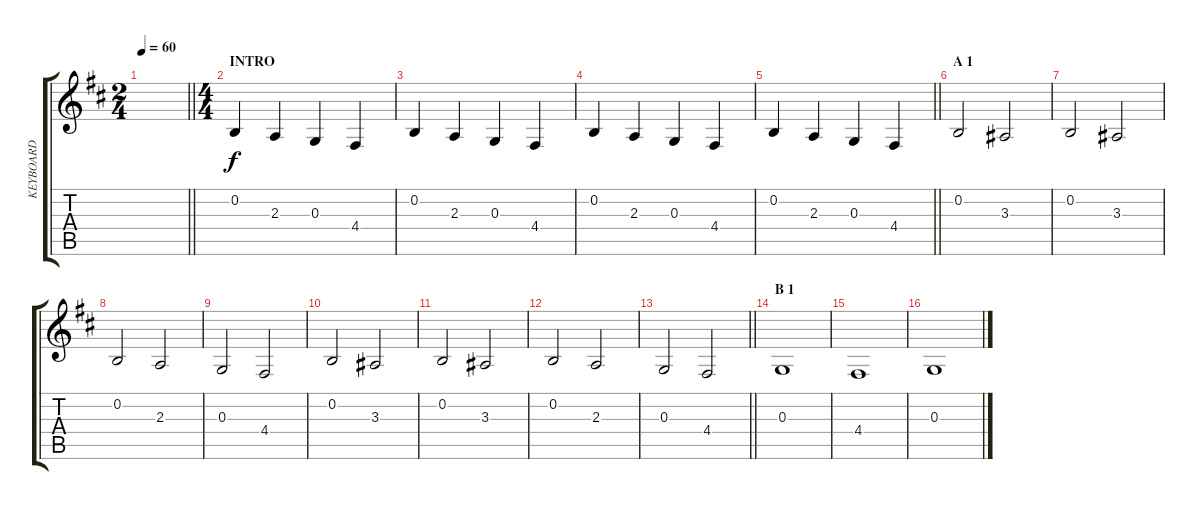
\track ("KEYBOARD" "KEYBOARD") {instrument synthstrings1}
\staff {score tabs}
\tuning (E4 B3 G3 D3 A2 E2) {hide}
\ts (2 4)
\tempo 60
\clef g2
\barLineRight lightlight
\ks d
|
\ts (4 4)
\section ("" "INTRO")
0.2.4 2.3.4 0.3.4 4.4.4 |
0.2.4 2.3.4 0.3.4 4.4.4 |
0.2.4 2.3.4 0.3.4 4.4.4 |
\barLineRight lightlight
0.2.4 2.3.4 0.3.4 4.4.4 |
\section ("" "A 1")
0.2.2 3.3.2 |
0.2.2 3.3.2 |
0.2.2 2.3.2 |
0.3.2 4.4.2 |
0.2.2 3.3.2 |
0.2.2 3.3.2 |
0.2.2 2.3.2 |
\barLineRight lightlight
0.3.2 4.4.2 |
\section ("" "B 1")
0.3.1 |
4.4.1 |
0.3.1
